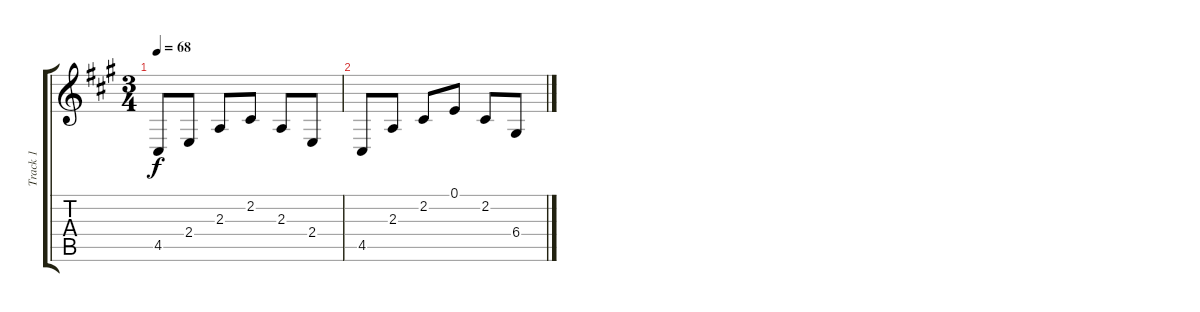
\track ("Track 1" "Track 1") {instrument acousticgrandpiano}
\staff {score tabs}
\tuning (E4 B3 G3 D3 A2 E2) {hide}
\ts (3 4)
\tempo 68
\clef g2
\ks a
4.5.8{dy f} 2.4.8 2.3.8 2.2.8 2.3.8 2.4.8 |
4.5.8 2.3.8 2.2.8 0.1.8 2.2.8 6.4.8
